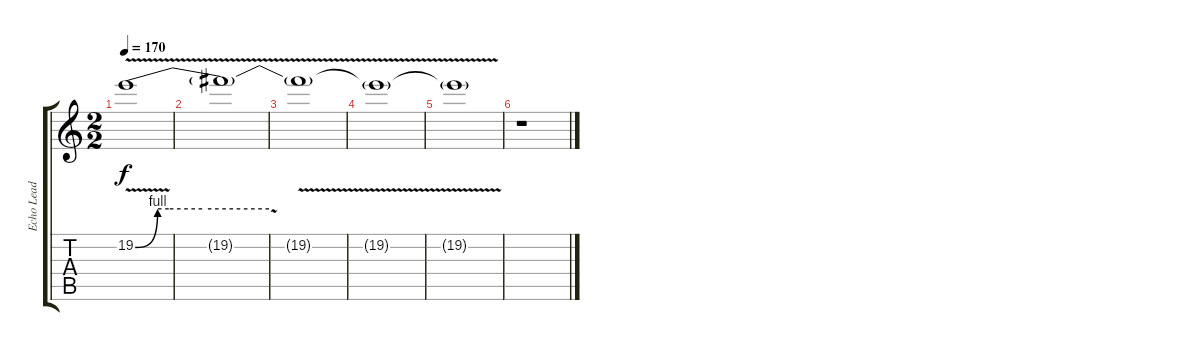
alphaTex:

\track ("Echo Lead" "Echo Lead") {instrument distortionguitar}
\staff {score tabs}
\tuning (D4 A3 F3 C3 G2 D2) {hide}
\ts (2 2)
\tempo 170
\clef g2
\ks c
19.2{be (custom 0 0 10 4 15 4 30 4 60 4) v}.1{dy f} |
19.2{v t}.1 |
19.2{v t}.1 |
19.2{v t}.1 |
19.2{v t}.1 |
r.1
